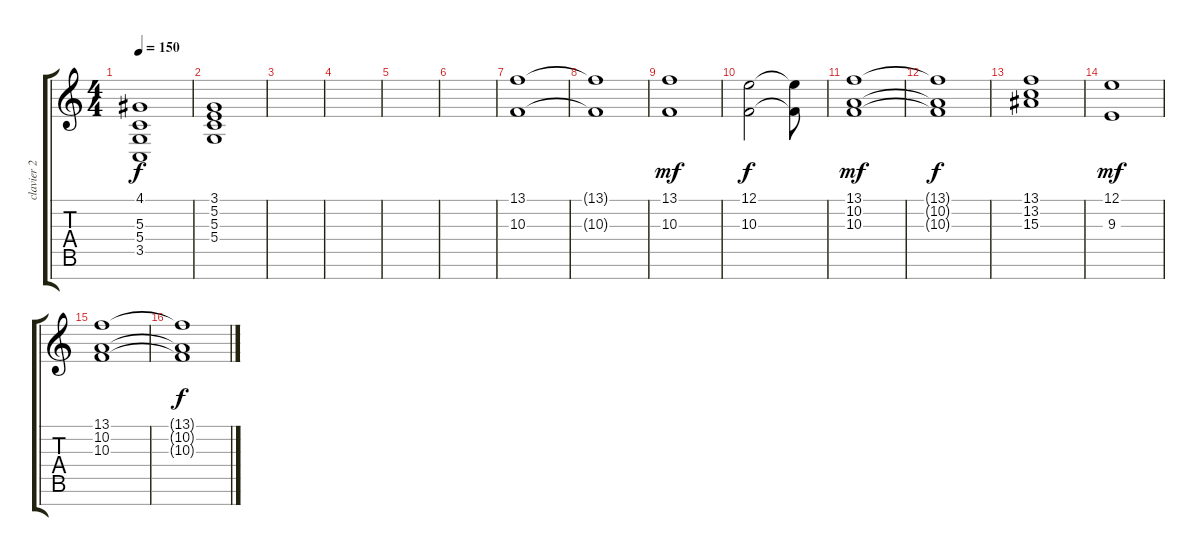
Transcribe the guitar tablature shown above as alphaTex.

\track ("clavier 2" "clavier 2") {instrument stringensemble1}
\staff {score tabs}
\tuning (E4 B3 G3 D3 A2 E2 B1) {hide}
\ts (4 4)
\tempo 150
\clef g2
\ks c
(4.1 5.3 5.4 3.5).1{dy f} |
(3.1 5.2 5.3 5.4).1 |
|
|
|
|
(13.1 10.3).1{instrument stringensemble1} |
(13.1{t} 10.3{t}).1 |
(13.1 10.3).1{dy mf} |
(12.1 10.3).2{dy f} (12.1{t} 10.3{t}).8 |
(13.1 10.2 10.3).1{dy mf} |
(13.1{t} 10.2{t} 10.3{t}).1{dy f} |
(13.1 13.2 15.3).1 |
(12.1 9.3).1{dy mf} |
(13.1 10.2 10.3).1 |
(13.1{t} 10.2{t} 10.3{t}).1{dy f}
